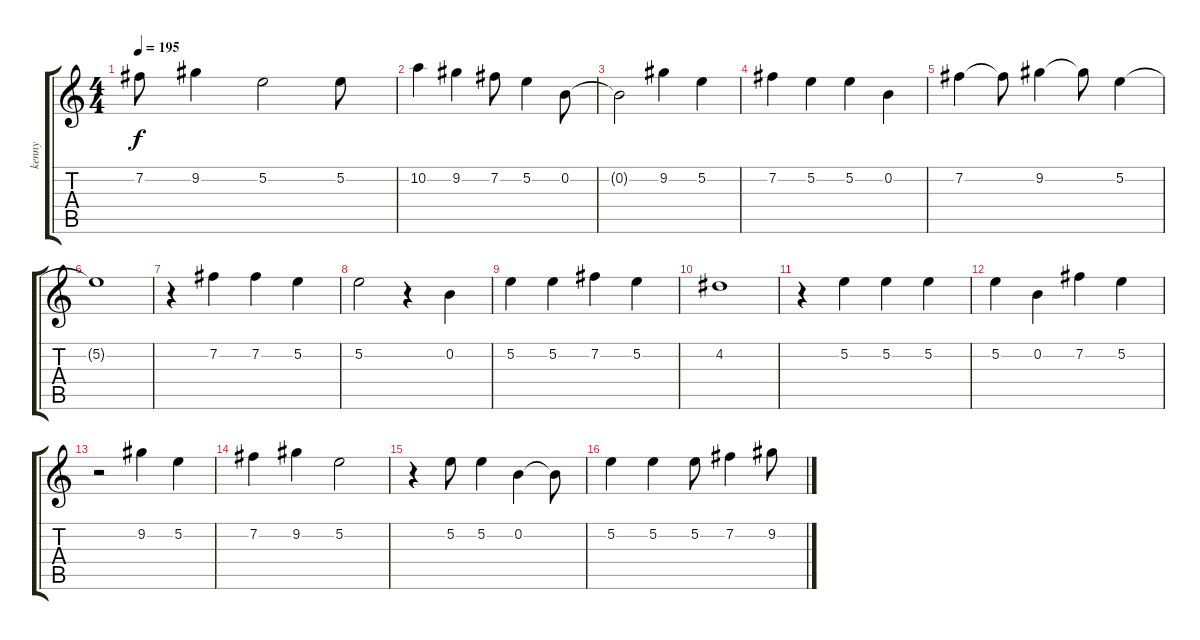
\track ("kenny" "kenny") {instrument electricguitarjazz}
\staff {score tabs}
\tuning (E4 B3 G3 D3 A2 E2) {hide}
\ts (4 4)
\tempo 195
\clef g2
\ks c
7.2.8{dy f} 9.2.4 5.2.2 5.2.8 |
10.2.4 9.2.4 7.2.8 5.2.4 0.2.8 |
0.2{t}.2 9.2.4 5.2.4 |
7.2.4 5.2.4 5.2.4 0.2.4 |
7.2.4 7.2{t}.8 9.2.4 9.2{t}.8 5.2.4 |
5.2{t}.1 |
r.4 7.2.4 7.2.4 5.2.4 |
5.2.2 r.4 0.2.4 |
5.2.4 5.2.4 7.2.4 5.2.4 |
4.2.1 |
r.4 5.2.4 5.2.4 5.2.4 |
5.2.4 0.2.4 7.2.4 5.2.4 |
r.2 9.2.4 5.2.4 |
7.2.4 9.2.4 5.2.2 |
r.4 5.2.8 5.2.4 0.2.4 0.2{t}.8 |
5.2.4 5.2.4 5.2.8 7.2.4 9.2.8
